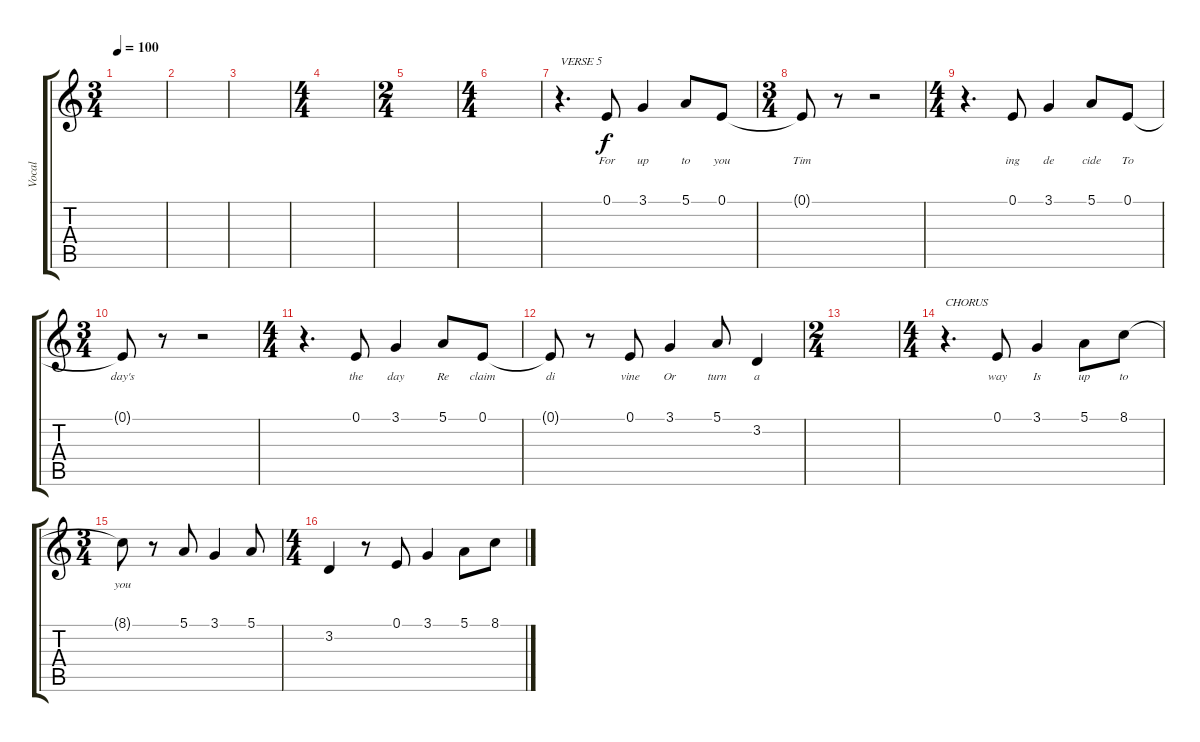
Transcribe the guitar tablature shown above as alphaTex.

\track ("Vocal" "Vocal") {instrument acousticgrandpiano}
\staff {score tabs}
\tuning (E4 B3 G3 D3 A2 E2) {hide}
\ts (3 4)
\tempo 100
\clef g2
\ks c
|
|
|
\ts (4 4)
|
\ts (2 4)
|
\ts (4 4)
|
r.4{d txt "VERSE 5"} 0.1.8{lyrics (0 "For") lyrics (1 "") lyrics (2 "") lyrics (3 "") lyrics (4 "")} 3.1.4{lyrics (0 "up") lyrics (1 "") lyrics (2 "") lyrics (3 "") lyrics (4 "")} 5.1.8{lyrics (0 "to") lyrics (1 "") lyrics (2 "") lyrics (3 "") lyrics (4 "")} 0.1.8{lyrics (0 "you") lyrics (1 "") lyrics (2 "") lyrics (3 "") lyrics (4 "")} |
\ts (3 4)
0.1{t}.8{lyrics (0 "Tim") lyrics (1 "") lyrics (2 "") lyrics (3 "") lyrics (4 "")} r.8 r.2 |
\ts (4 4)
r.4{d} 0.1.8{lyrics (0 "ing") lyrics (1 "") lyrics (2 "") lyrics (3 "") lyrics (4 "")} 3.1.4{lyrics (0 "de") lyrics (1 "") lyrics (2 "") lyrics (3 "") lyrics (4 "")} 5.1.8{lyrics (0 "cide") lyrics (1 "") lyrics (2 "") lyrics (3 "") lyrics (4 "")} 0.1.8{lyrics (0 "To") lyrics (1 "") lyrics (2 "") lyrics (3 "") lyrics (4 "")} |
\ts (3 4)
0.1{t}.8{lyrics (0 "day's") lyrics (1 "") lyrics (2 "") lyrics (3 "") lyrics (4 "")} r.8 r.2 |
\ts (4 4)
r.4{d} 0.1.8{lyrics (0 "the") lyrics (1 "") lyrics (2 "") lyrics (3 "") lyrics (4 "")} 3.1.4{lyrics (0 "day") lyrics (1 "") lyrics (2 "") lyrics (3 "") lyrics (4 "")} 5.1.8{lyrics (0 "Re") lyrics (1 "") lyrics (2 "") lyrics (3 "") lyrics (4 "")} 0.1.8{lyrics (0 "claim") lyrics (1 "") lyrics (2 "") lyrics (3 "") lyrics (4 "")} |
0.1{t}.8{lyrics (0 "di") lyrics (1 "") lyrics (2 "") lyrics (3 "") lyrics (4 "")} r.8 0.1.8{lyrics (0 "vine") lyrics (1 "") lyrics (2 "") lyrics (3 "") lyrics (4 "")} 3.1.4{lyrics (0 "Or") lyrics (1 "") lyrics (2 "") lyrics (3 "") lyrics (4 "")} 5.1.8{lyrics (0 "turn") lyrics (1 "") lyrics (2 "") lyrics (3 "") lyrics (4 "")} 3.2.4{lyrics (0 "a") lyrics (1 "") lyrics (2 "") lyrics (3 "") lyrics (4 "")} |
\ts (2 4)
|
\ts (4 4)
r.4{d txt "CHORUS"} 0.1.8{lyrics (0 "way") lyrics (1 "") lyrics (2 "") lyrics (3 "") lyrics (4 "")} 3.1.4{lyrics (0 "Is") lyrics (1 "") lyrics (2 "") lyrics (3 "") lyrics (4 "")} 5.1.8{lyrics (0 "up") lyrics (1 "") lyrics (2 "") lyrics (3 "") lyrics (4 "")} 8.1.8{lyrics (0 "to") lyrics (1 "") lyrics (2 "") lyrics (3 "") lyrics (4 "")} |
\ts (3 4)
8.1{t}.8{lyrics (0 "you") lyrics (1 "") lyrics (2 "") lyrics (3 "") lyrics (4 "")} r.8 5.1.8 3.1.4 5.1.8 |
\ts (4 4)
3.2.4 r.8 0.1.8 3.1.4 5.1.8 8.1.8
